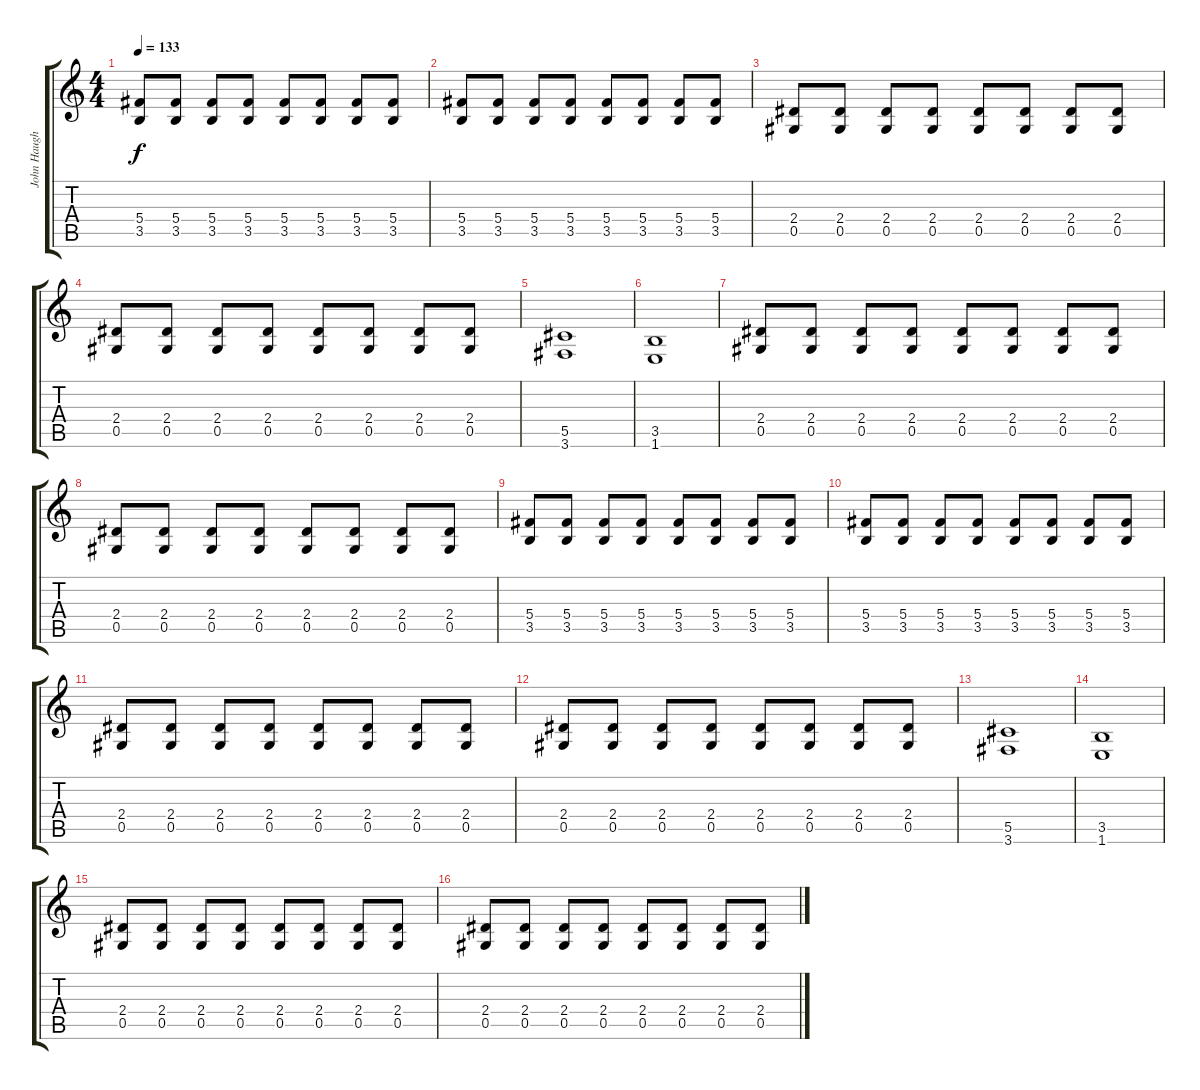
\track ("John Haughm" "John Haugh") {instrument overdrivenguitar}
\staff {score tabs}
\tuning (Eb4 Bb3 Gb3 Db3 Ab2 Eb2) {hide}
\ts (4 4)
\tempo 133
\clef g2
\ks c
(5.4 3.5).8{dy f} (5.4 3.5).8 (5.4 3.5).8 (5.4 3.5).8 (5.4 3.5).8 (5.4 3.5).8 (5.4 3.5).8 (5.4 3.5).8 |
(5.4 3.5).8 (5.4 3.5).8 (5.4 3.5).8 (5.4 3.5).8 (5.4 3.5).8 (5.4 3.5).8 (5.4 3.5).8 (5.4 3.5).8 |
(2.4 0.5).8 (2.4 0.5).8 (2.4 0.5).8 (2.4 0.5).8 (2.4 0.5).8 (2.4 0.5).8 (2.4 0.5).8 (2.4 0.5).8 |
(2.4 0.5).8 (2.4 0.5).8 (2.4 0.5).8 (2.4 0.5).8 (2.4 0.5).8 (2.4 0.5).8 (2.4 0.5).8 (2.4 0.5).8 |
(5.5 3.6).1 |
(3.5 1.6).1 |
(2.4 0.5).8 (2.4 0.5).8 (2.4 0.5).8 (2.4 0.5).8 (2.4 0.5).8 (2.4 0.5).8 (2.4 0.5).8 (2.4 0.5).8 |
(2.4 0.5).8 (2.4 0.5).8 (2.4 0.5).8 (2.4 0.5).8 (2.4 0.5).8 (2.4 0.5).8 (2.4 0.5).8 (2.4 0.5).8 |
(5.4 3.5).8 (5.4 3.5).8 (5.4 3.5).8 (5.4 3.5).8 (5.4 3.5).8 (5.4 3.5).8 (5.4 3.5).8 (5.4 3.5).8 |
(5.4 3.5).8 (5.4 3.5).8 (5.4 3.5).8 (5.4 3.5).8 (5.4 3.5).8 (5.4 3.5).8 (5.4 3.5).8 (5.4 3.5).8 |
(2.4 0.5).8 (2.4 0.5).8 (2.4 0.5).8 (2.4 0.5).8 (2.4 0.5).8 (2.4 0.5).8 (2.4 0.5).8 (2.4 0.5).8 |
(2.4 0.5).8 (2.4 0.5).8 (2.4 0.5).8 (2.4 0.5).8 (2.4 0.5).8 (2.4 0.5).8 (2.4 0.5).8 (2.4 0.5).8 |
(5.5 3.6).1 |
(3.5 1.6).1 |
(2.4 0.5).8 (2.4 0.5).8 (2.4 0.5).8 (2.4 0.5).8 (2.4 0.5).8 (2.4 0.5).8 (2.4 0.5).8 (2.4 0.5).8 |
(2.4 0.5).8 (2.4 0.5).8 (2.4 0.5).8 (2.4 0.5).8 (2.4 0.5).8 (2.4 0.5).8 (2.4 0.5).8 (2.4 0.5).8
